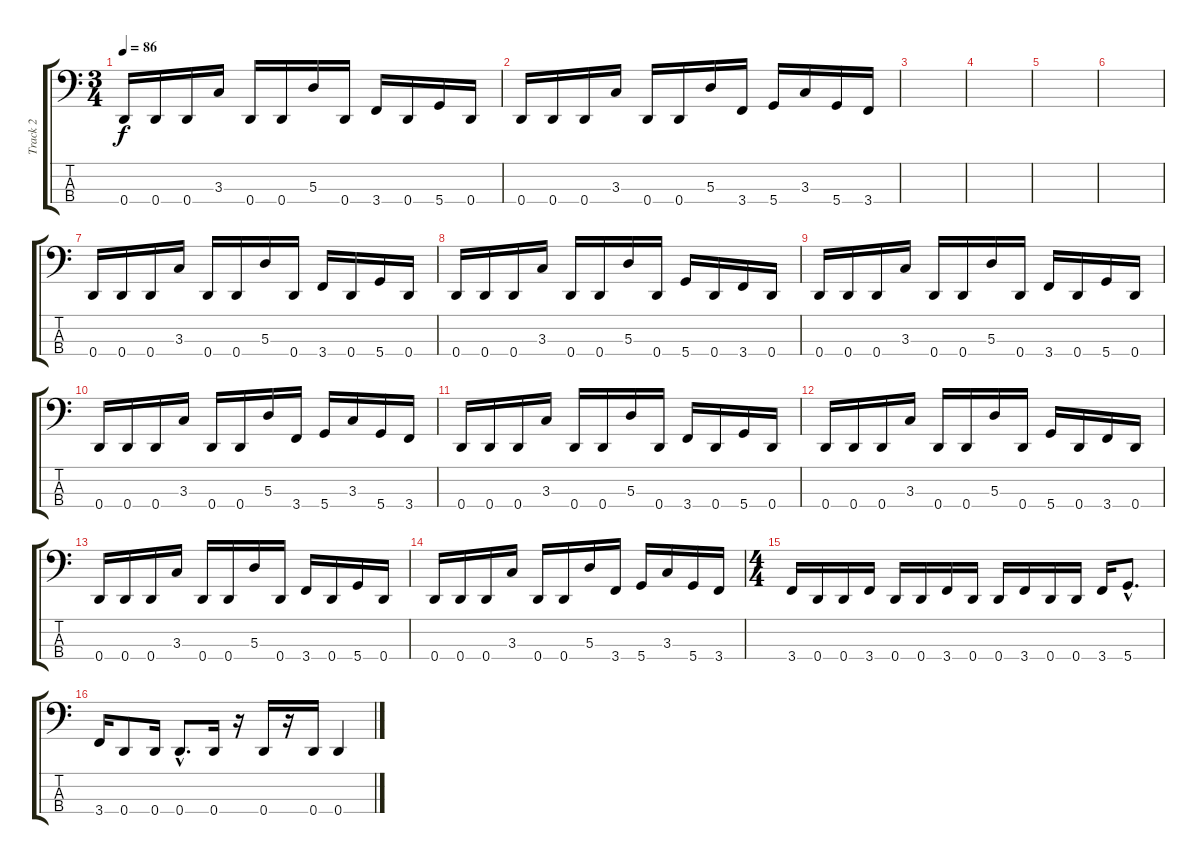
\track ("Track 2" "Track 2") {instrument electricbassfinger}
\staff {score tabs}
\tuning (G2 D2 A1 D1) {hide}
\ts (3 4)
\tempo 86
\clef f4
\ks c
0.4.16{dy f} 0.4.16 0.4.16 3.3.16 0.4.16 0.4.16 5.3.16 0.4.16 3.4.16 0.4.16 5.4.16 0.4.16 |
0.4.16 0.4.16 0.4.16 3.3.16 0.4.16 0.4.16 5.3.16 3.4.16 5.4.16 3.3.16 5.4.16 3.4.16 |
|
|
|
|
0.4.16 0.4.16 0.4.16 3.3.16 0.4.16 0.4.16 5.3.16 0.4.16 3.4.16 0.4.16 5.4.16 0.4.16 |
0.4.16 0.4.16 0.4.16 3.3.16 0.4.16 0.4.16 5.3.16 0.4.16 5.4.16 0.4.16 3.4.16 0.4.16 |
0.4.16 0.4.16 0.4.16 3.3.16 0.4.16 0.4.16 5.3.16 0.4.16 3.4.16 0.4.16 5.4.16 0.4.16 |
0.4.16 0.4.16 0.4.16 3.3.16 0.4.16 0.4.16 5.3.16 3.4.16 5.4.16 3.3.16 5.4.16 3.4.16 |
0.4.16 0.4.16 0.4.16 3.3.16 0.4.16 0.4.16 5.3.16 0.4.16 3.4.16 0.4.16 5.4.16 0.4.16 |
0.4.16 0.4.16 0.4.16 3.3.16 0.4.16 0.4.16 5.3.16 0.4.16 5.4.16 0.4.16 3.4.16 0.4.16 |
0.4.16 0.4.16 0.4.16 3.3.16 0.4.16 0.4.16 5.3.16 0.4.16 3.4.16 0.4.16 5.4.16 0.4.16 |
0.4.16 0.4.16 0.4.16 3.3.16 0.4.16 0.4.16 5.3.16 3.4.16 5.4.16 3.3.16 5.4.16 3.4.16 |
\ts (4 4)
3.4.16 0.4.16 0.4.16 3.4.16 0.4.16 0.4.16 3.4.16 0.4.16 0.4.16 3.4.16 0.4.16 0.4.16 3.4.16 5.4{hac}.8{d} |
3.4.16 0.4.8 0.4.16 0.4{hac}.8{d} 0.4.16 r.16 0.4.16 r.16 0.4.16 0.4.4
